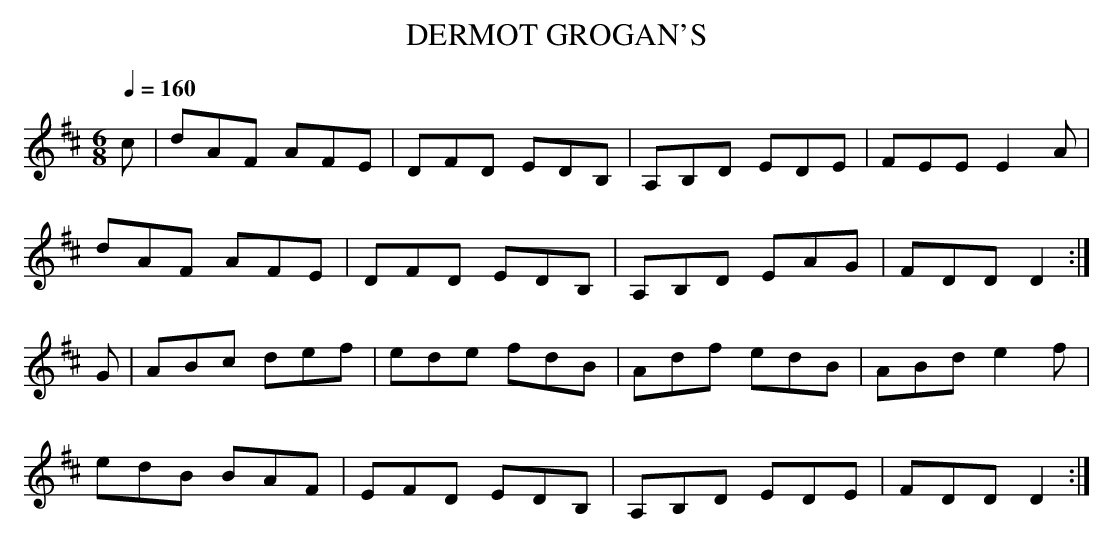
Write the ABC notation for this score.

X:1
T:DERMOT GROGAN'S
Q:1/4=160
M:6/8
L:1/8
K:D
c|dAF AFE|DFD EDB,|A,B,D EDE|FEE E2A|
dAF AFE|DFD EDB,|A,B,D EAG|FDD D2 :|
G|ABc def|ede fdB|Adf edB|ABd e2f|
edB BAF|EFD EDB,| A,B,D EDE|FDD D2 :|
